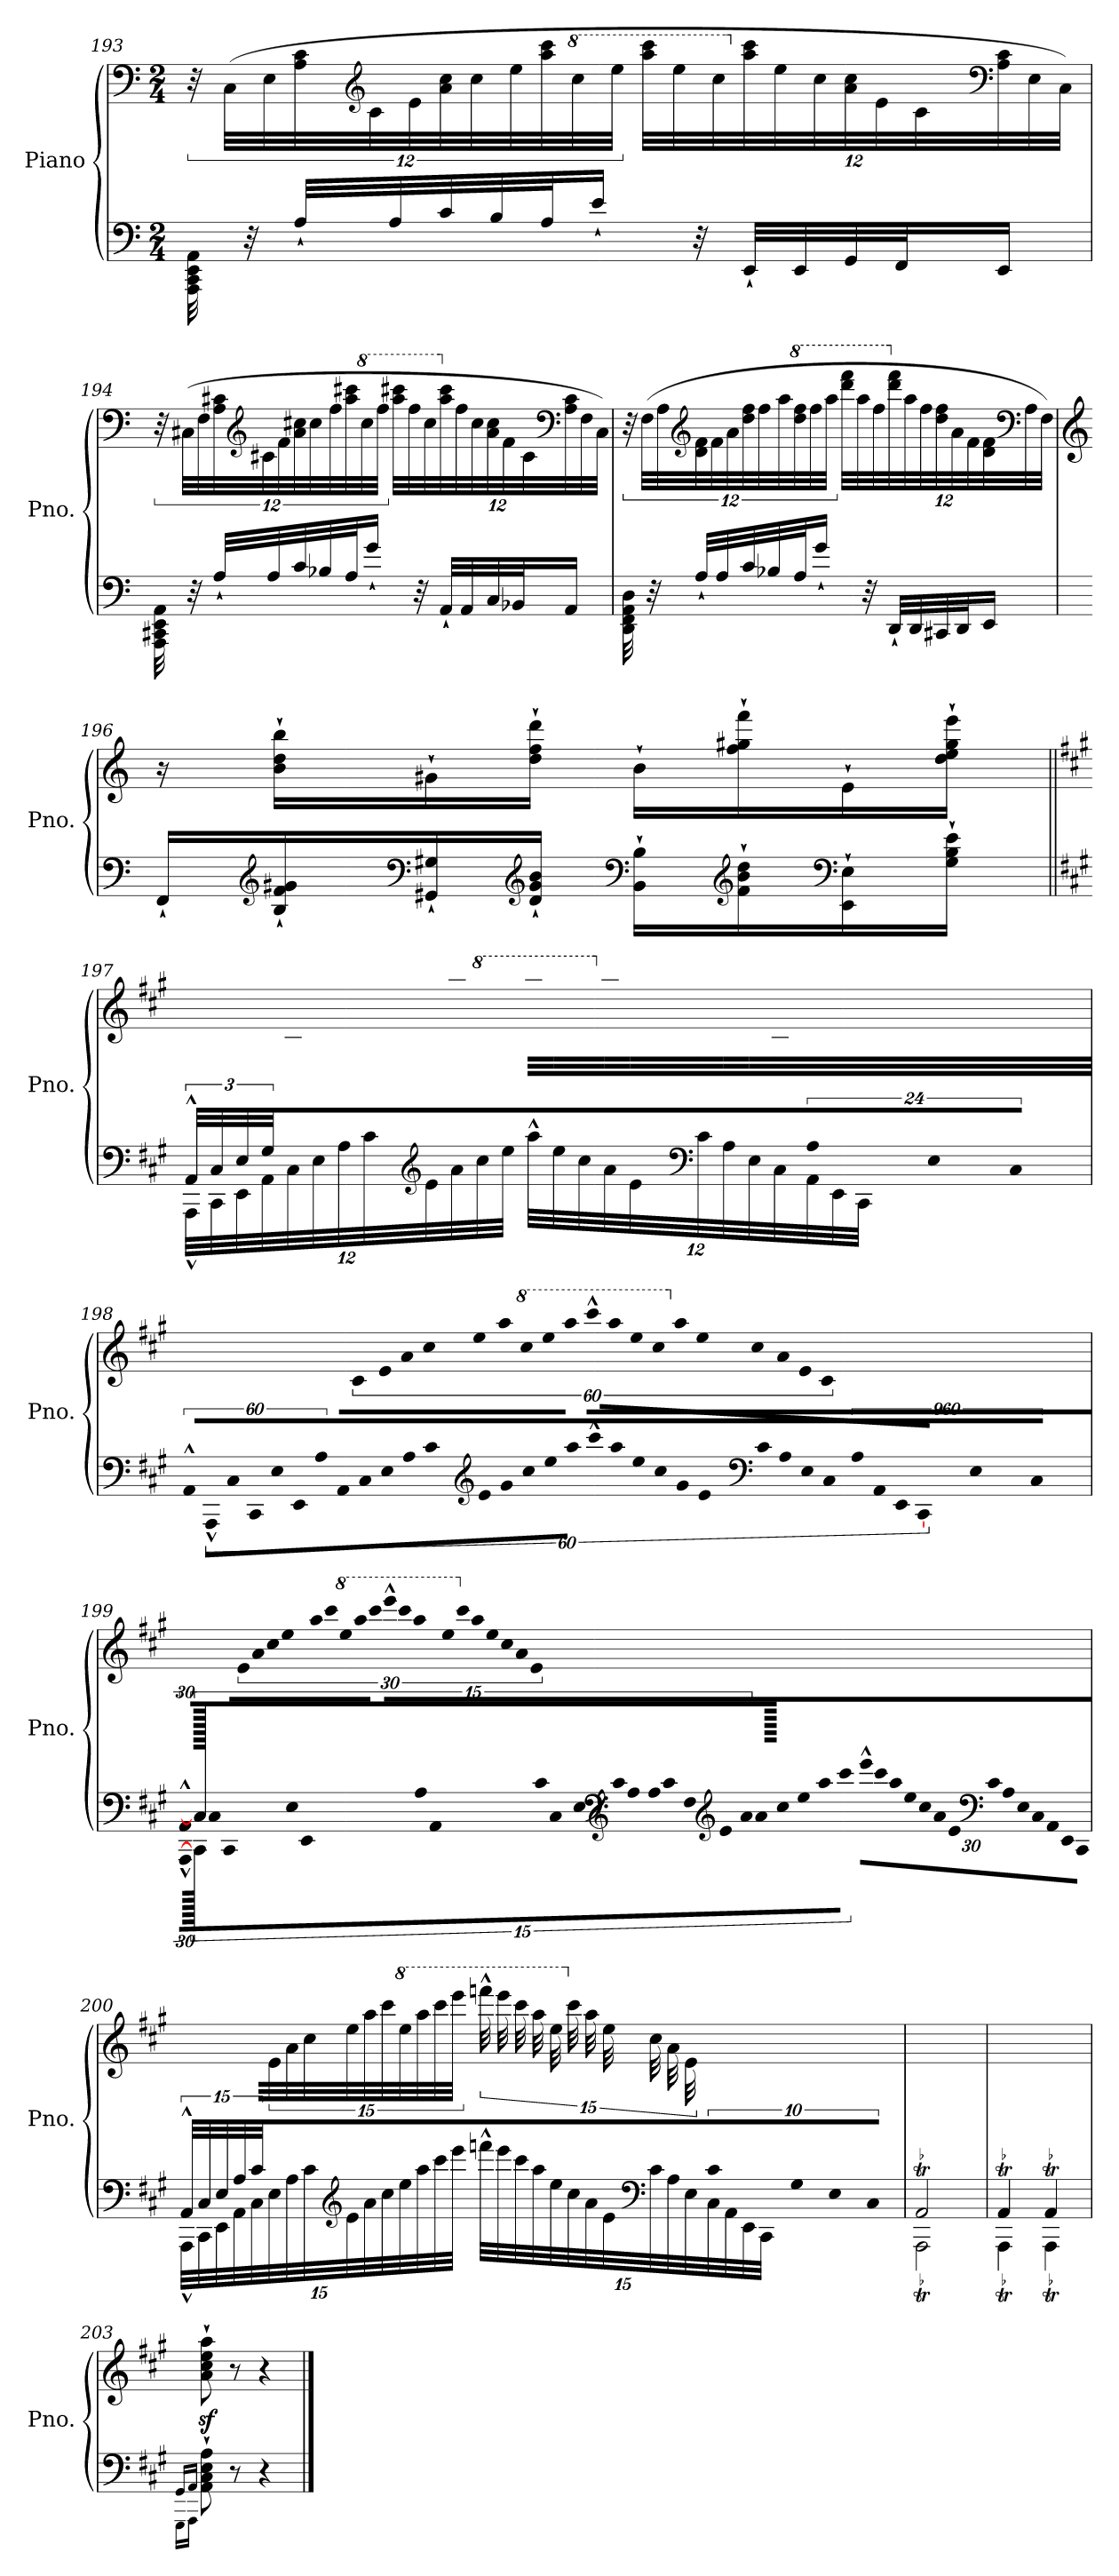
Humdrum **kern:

**kern	**kern
*part1	*part1
*staff2	*staff1
*I"Piano	*
*I'Pno.	*
!!LO:LB:g=z
*clefF4	*clefF4
*k[]	*k[]
*M2/4	*M2/4
=193	=193
32AAA\ 32CC\ 32EE\ 32AA\	48r
.	(>48C\LLL
32r	.
.	48E\
32A`/LLL	48A\ 48c\
*	*clefG2
.	48c\
32A/	.
.	48e\
32c/	48a\ 48cc\
.	48cc\
32B/	.
.	48ee\
32A/J	48aa\ 48ccc\
*	*8va
.	48ccc\
16e`/JJ	.
.	48eee\JJJ
.	48aaa\ 48cccc\LLL
.	48eee\
32r	.
.	48ccc\
*	*X8va
32EE`/LLL	48aa\ 48ccc\
.	48ee\
32EE/	.
.	48cc\
32GG/	48a\ 48cc\
.	48e\
32FF/J	.
.	48c\
*	*clefF4
16EE/JJ	48A\ 48c\
.	48E\
.	48C\JJJ)
!!LO:PB:g=z
=194	=194
32AAA\ 32CC#X\ 32EE\ 32AA\	48r
.	(>48C#X\LLL
32r	.
.	48F\
32A`/LLL	48A\ 48c#X\
*	*clefG2
.	48c#X\
32A/	.
.	48f\
32c/	48a\ 48cc#X\
.	48cc#\
32B-X/	.
.	48ff\
32A/J	48aa\ 48ccc#X\
*	*8va
.	48ccc#\
16g`/JJ	.
.	48fff\JJJ
.	48aaa\ 48cccc#X\LLL
.	48fff\
32r	.
.	48ccc#\
*	*X8va
32AA`/LLL	48aa\ 48ccc#\
.	48ff\
32AA/	.
.	48cc#\
32C/	48a\ 48cc#\
.	48f\
32BB-X/J	.
.	48c#\
*	*clefF4
16AA/JJ	48A\ 48c#\
.	48F\
.	48C#\JJJ)
!!LO:LB:g=z
=195	=195
32DD\ 32FF\ 32AA\ 32D\	48r
.	(>48F\LLL
32r	.
.	48A\
*	*clefG2
32A`/LLL	48d\ 48f\
.	48f\
32A/	.
.	48a\
32c/	48dd\ 48ff\
.	48ff\
32B-X/	.
.	48aa\
*	*8va
32A/J	48ddd\ 48fff\
.	48fff\
16g`/JJ	.
.	48aaa\JJJ
.	48dddd\ 48ffff\LLL
.	48aaa\
32r	.
.	48fff\
*	*X8va
32DD`/LLL	48ddd\ 48fff\
.	48aa\
32DD/	.
.	48ff\
32CC#X/	48dd\ 48ff\
.	48a\
32DD/J	.
.	48f\
16EE/JJ	48d\ 48f\
*	*clefF4
.	48A\
.	48F\JJJ)
=196	=196
*	*clefG2
16FF`/LL	16r
*clefG2	*
16B/` 16f/` 16g#X/`	16b\` 16dd\` 16bb\`LL
*clefF4	*
16GG#X/` 16G#X/`	16g#X`\
*clefG2	*
16d/` 16g#/` 16b/`JJ	16dd\` 16ff\` 16ddd\`JJ
*clefF4	*
16BB\` 16B\`LL	16b`\LL
*clefG2	*
16f\` 16b\` 16dd\`	16ff\` 16gg#X\` 16fff\`
*clefF4	*
16EE\` 16E\`	16e`\
16G#\` 16B\` 16e\`JJ	16dd\` 16ee\` 16gg#\` 16eee\`JJ
!!LO:LB:g=z
=197||	=197||
*k[f#c#g#]	*k[f#c#g#]
*^	*
48AA^^/LLL	48AAA^^\LLL	12ryy
48C#/	48CC#\	.
48E/	48EE\	.
48G#/	48AA\	.
48%17ryy	48C#\	48c#\
.	48E\	48e\
.	48A\	48a\
.	48c#\	48cc#\
*clefG2	*	*
.	48e\	48ee\
.	48a\	48aa\
*	*	*8va
.	48cc#\	48ccc#\
.	48ee\JJJ	48eee\JJJ
.	48aa^^\LLL	48aaa^^\LLL
.	48ee\	48eee\
.	48cc#\	48ccc#\
*	*	*X8va
.	48a\	48aa\
.	48e\	48ee\
*clefF4	*	*
.	48c#\	48cc#\
.	48A\	48a\
.	48E\	48e\
.	48C#\	48c#\
48A/	48AA\	16ryy
48E/	48EE\	.
48C#/JJJ	48CC#\JJJ	.
!!LO:LB:g=z
=198	=198	=198
!LO:N:vis=32	!	!
1920%37AA^^/LLL	960ryy	480%37ryy
!	!LO:N:vis=32	!
.	1920%37AAA^^\LLL	.
!LO:N:vis=32	!	!
1920%37C#/	.	.
!	!LO:N:vis=32	!
.	1920%37CC#\	.
!LO:N:vis=32	!	!
1920%37E/	.	.
!	!LO:N:vis=32	!
.	1920%37EE\	.
!LO:N:vis=32	!	!
1920%37A/	.	.
!	!LO:N:vis=32	!
.	1920%37AA\	.
!	!	!LO:N:vis=32
1920%703ryy	.	1920%37c#\
!	!LO:N:vis=32	!
.	1920%37C#\	.
!	!	!LO:N:vis=32
.	.	1920%37e\
!	!LO:N:vis=32	!
.	1920%37E\	.
!	!	!LO:N:vis=32
.	.	1920%37a\
!	!LO:N:vis=32	!
.	1920%37A\	.
!	!	!LO:N:vis=32
.	.	1920%37cc#\
!	!LO:N:vis=32	!
.	1920%37c#\	.
!	!	!LO:N:vis=32
.	.	1920%37ee\
*clefG2	*	*
!	!LO:N:vis=32	!
.	1920%37e\	.
!	!	!LO:N:vis=32
.	.	1920%37aa\
!	!LO:N:vis=32	!
.	1920%37g#\	.
*	*	*8va
!	!	!LO:N:vis=32
.	.	1920%37ccc#\
!	!LO:N:vis=32	!
.	1920%37cc#\	.
!	!	!LO:N:vis=32
.	.	1920%37eee\
!	!LO:N:vis=32	!
.	1920%37ee\	.
!	!	!LO:N:vis=32
.	.	1920%37aaa\JJJ
!	!LO:N:vis=32	!
.	1920%37aa\JJJ	.
!	!	!LO:N:vis=32
.	.	1920%37cccc#^^\LLL
!	!LO:N:vis=32	!
.	1920%37ccc#^^/LLL	.
!	!	!LO:N:vis=32
.	.	1920%37aaa\
!	!LO:N:vis=32	!
.	1920%37aa/	.
!	!	!LO:N:vis=32
.	.	1920%37eee\
!	!LO:N:vis=32	!
.	1920%37ee/	.
!	!	!LO:N:vis=32
.	.	1920%37ccc#\
!	!LO:N:vis=32	!
.	1920%37cc#/	.
*	*	*X8va
!	!	!LO:N:vis=32
.	.	1920%37aa\
!	!LO:N:vis=32	!
.	1920%37g#/	.
!	!	!LO:N:vis=32
.	.	1920%37ee\
!	!LO:N:vis=32	!
.	1920%37e/	.
!	!	!LO:N:vis=32
.	.	1920%37cc#\
*clefF4	*	*
!	!LO:N:vis=32	!
.	1920%37c#/	.
!	!	!LO:N:vis=32
.	.	1920%37a\
!	!LO:N:vis=32	!
.	1920%37A/	.
!	!	!LO:N:vis=32
.	.	1920%37e\
!	!LO:N:vis=32	!
.	1920%37E/	.
!	!	!LO:N:vis=32
.	.	1920%37c#\
!	!LO:N:vis=32	!
.	1920%37C#/	.
!LO:N:vis=32	!	!
1920%37A/	.	1920%109ryy
!	!LO:N:vis=32	!
.	1920%37AA/	.
!LO:N:vis=32	!	!
1920%37E/	.	.
!	!LO:N:vis=32	!
.	1920%37EE/	.
[384%7C#/JJJ	.	.
.	[640%11CC#/JJJ	.
!!LO:LB:g=z
=199	=199	=199
!LO:N:vis=32	!LO:N:vis=32	!
960%17AA^^/LLL	960%17AAA^^\LLL	192%17ryy
960C#/]	480CC#/]	.
!LO:N:vis=32	!	!
960%17C#/	.	.
!	!LO:N:vis=32	!
.	960%17CC#\	.
!LO:N:vis=32	!	!
960%17E/	.	.
!	!LO:N:vis=32	!
.	960%17EE\	.
!LO:N:vis=32	!	!
960%17A/	.	.
!	!LO:N:vis=32	!
.	960%17AA\	.
!LO:N:vis=32	!	!
960%17c#/	.	.
!	!LO:N:vis=32	!
.	960%17C#\	.
!	!	!LO:N:vis=32
.	.	960%17e\
480%161ryy	.	.
!	!LO:N:vis=32	!
.	960%17E\	.
!	!	!LO:N:vis=32
.	.	960%17a\
!	!LO:N:vis=32	!
.	960%17A\	.
!	!	!LO:N:vis=32
.	.	960%17cc#\
!	!LO:N:vis=32	!
.	960%17c#\	.
*clefG2	*	*
!	!	!LO:N:vis=32
.	.	960%17ee\
!	!LO:N:vis=32	!
.	960%17e\	.
!	!	!LO:N:vis=32
.	.	960%17aa\
!	!LO:N:vis=32	!
.	960%17a\	.
!	!	!LO:N:vis=32
.	.	960%17ccc#\
!	!LO:N:vis=32	!
.	960%17cc#\	.
*	*	*8va
!	!	!LO:N:vis=32
.	.	960%17eee\
!	!LO:N:vis=32	!
.	960%17ee\	.
!	!	!LO:N:vis=32
.	.	960%17aaa\
!	!LO:N:vis=32	!
.	960%17aa\	.
!	!	!LO:N:vis=32
.	.	960%17cccc#\JJJ
!	!LO:N:vis=32	!
.	960%17ccc#\JJJ	.
!	!	!LO:N:vis=32
.	.	960%17eeee^^\LLL
!	!LO:N:vis=32	!
.	960%17eee^^\LLL	.
!	!	!LO:N:vis=32
.	.	960%17cccc#\
!	!LO:N:vis=32	!
.	960%17ccc#\	.
!	!	!LO:N:vis=32
.	.	960%17aaa\
!	!LO:N:vis=32	!
.	960%17aa\	.
!	!	!LO:N:vis=32
.	.	960%17eee\
!	!LO:N:vis=32	!
.	960%17ee\	.
*	*	*X8va
!	!	!LO:N:vis=32
.	.	960%17ccc#\
!	!LO:N:vis=32	!
.	960%17cc#\	.
!	!	!LO:N:vis=32
.	.	960%17aa\
!	!LO:N:vis=32	!
.	960%17a\	.
!	!	!LO:N:vis=32
.	.	960%17ee\
!	!LO:N:vis=32	!
.	960%17e\	.
*clefF4	*	*
!	!	!LO:N:vis=32
.	.	960%17cc#\
!	!LO:N:vis=32	!
.	960%17c#\	.
!	!	!LO:N:vis=32
.	.	960%17a\
!	!LO:N:vis=32	!
.	960%17A\	.
!	!	!LO:N:vis=32
.	.	960%17e\
!	!LO:N:vis=32	!
.	960%17E\	.
!LO:N:vis=32	!	!
960%17c#/	.	96%7ryy
!	!LO:N:vis=32	!
.	960%17C#\	.
!LO:N:vis=32	!	!
960%17A/	.	.
!	!LO:N:vis=32	!
.	960%17AA\	.
!LO:N:vis=32	!	!
960%17F#/	.	.
!	!LO:N:vis=32	!
.	960%17EE\	.
!LO:N:vis=32	!	!
960%17C#/JJJ	.	.
!	!LO:N:vis=32	!
.	960%17CC#\JJJ	.
480ryy	.	.
!!LO:PB:g=z
=200	=200	=200
60AA^^/LLL	60AAA^^\LLL	12ryy
60C#/	60CC#\	.
60E/	60EE\	.
60A/	60AA\	.
60c#/	60C#\	.
20%7ryy	60E\	60e\
.	60A\	60a\
.	60c#\	60cc#\
*clefG2	*	*
.	60e\	60ee\
.	60a\	60aa\
.	60cc#\	60ccc#\
*	*	*8va
.	60ee\	60eee\
.	60aa\	60aaa\
.	60ccc#\	60cccc#\
.	60eee\JJJ	60eeee\JJJ
.	60fffn^^\LLL	60ffffn^^\LLL
.	60eee\	60eeee\
.	60ccc#\	60cccc#\
.	60aa\	60aaa\
.	60ee\	60eee\
*	*	*X8va
.	60cc#\	60ccc#\
.	60a\	60aa\
.	60e\	60ee\
*clefF4	*	*
.	60c#\	60cc#\
.	60A\	60a\
.	60E\	60e\
60c#/	60C#\	15ryy
60G#/	60AA\	.
60E/	60EE\	.
60C#/JJJ	60CC#\JJJ	.
=201	=201	=201
!LO:TR:acc=-	!LO:TR:acc=-	!
2AAt/	2AAAt\	2ryy
=202	=202	=202
!LO:TR:acc=-	!LO:TR:acc=-	!
4AAt/	4AAAt\	2ryy
!LO:TR:acc=-	!LO:TR:acc=-	!
4AAt/	4AAAt\	.
!!LO:LB:g=z
=203	=203	=203
16qGG#/LL	16qGGG#\LL	.
16qAA/JJ	16qAAA\JJ	.
2ryy	8AA\` 8C#\` 8E\` 8A\`	8a\z<` 8cc#\z<` 8ee\z<` 8aa\z<`
.	8r	8r
.	4r	4r
*v	*v	*
==	==
*-	*-
